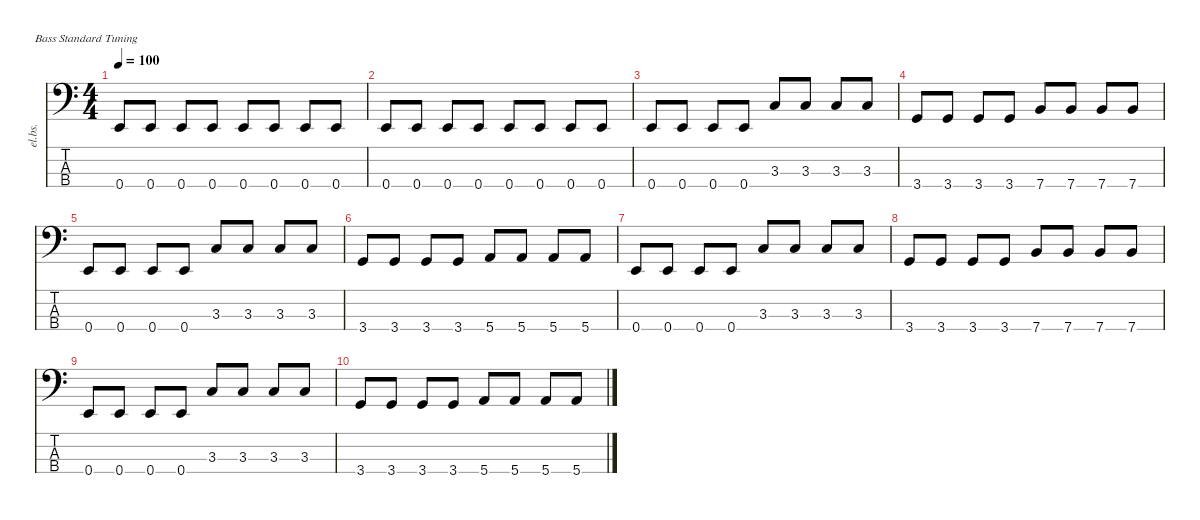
\defaultSystemsLayout 4
\hideDynamics
\bracketExtendMode nobrackets
\otherSystemsTrackNameOrientation horizontal
\track ("Electric Bass" "el.bs.") {instrument electricbassfinger}
\staff {score tabs}
\tuning (G2 D2 A1 E1)
\ts (4 4)
\tempo 100
\clef f4
\ks c
0.4.8{dy mf instrument electricbassfinger beam Up} 0.4.8{beam Up} 0.4.8{beam Up} 0.4.8{beam Up} 0.4.8{beam Up} 0.4.8{beam Up} 0.4.8{beam Up} 0.4.8{beam Up} |
0.4.8{beam Up} 0.4.8{beam Up} 0.4.8{beam Up} 0.4.8{beam Up} 0.4.8{beam Up} 0.4.8{beam Up} 0.4.8{beam Up} 0.4.8{beam Up} |
0.4.8{beam Up} 0.4.8{beam Up} 0.4.8{beam Up} 0.4.8{beam Up} 3.3.8{beam Up} 3.3.8{beam Up} 3.3.8{beam Up} 3.3.8{beam Up} |
3.4.8{beam Up} 3.4.8{beam Up} 3.4.8{beam Up} 3.4.8{beam Up} 7.4.8{beam Up} 7.4.8{beam Up} 7.4.8{beam Up} 7.4.8{beam Up} |
0.4.8{beam Up} 0.4.8{beam Up} 0.4.8{beam Up} 0.4.8{beam Up} 3.3.8{beam Up} 3.3.8{beam Up} 3.3.8{beam Up} 3.3.8{beam Up} |
3.4.8{beam Up} 3.4.8{beam Up} 3.4.8{beam Up} 3.4.8{beam Up} 5.4.8{beam Up} 5.4.8{beam Up} 5.4.8{beam Up} 5.4.8{beam Up} |
0.4.8{beam Up} 0.4.8{beam Up} 0.4.8{beam Up} 0.4.8{beam Up} 3.3.8{beam Up} 3.3.8{beam Up} 3.3.8{beam Up} 3.3.8{beam Up} |
3.4.8{beam Up} 3.4.8{beam Up} 3.4.8{beam Up} 3.4.8{beam Up} 7.4.8{beam Up} 7.4.8{beam Up} 7.4.8{beam Up} 7.4.8{beam Up} |
0.4.8{beam Up} 0.4.8{beam Up} 0.4.8{beam Up} 0.4.8{beam Up} 3.3.8{beam Up} 3.3.8{beam Up} 3.3.8{beam Up} 3.3.8{beam Up} |
3.4.8{beam Up} 3.4.8{beam Up} 3.4.8{beam Up} 3.4.8{beam Up} 5.4.8{beam Up} 5.4.8{beam Up} 5.4.8{beam Up} 5.4.8{beam Up}
